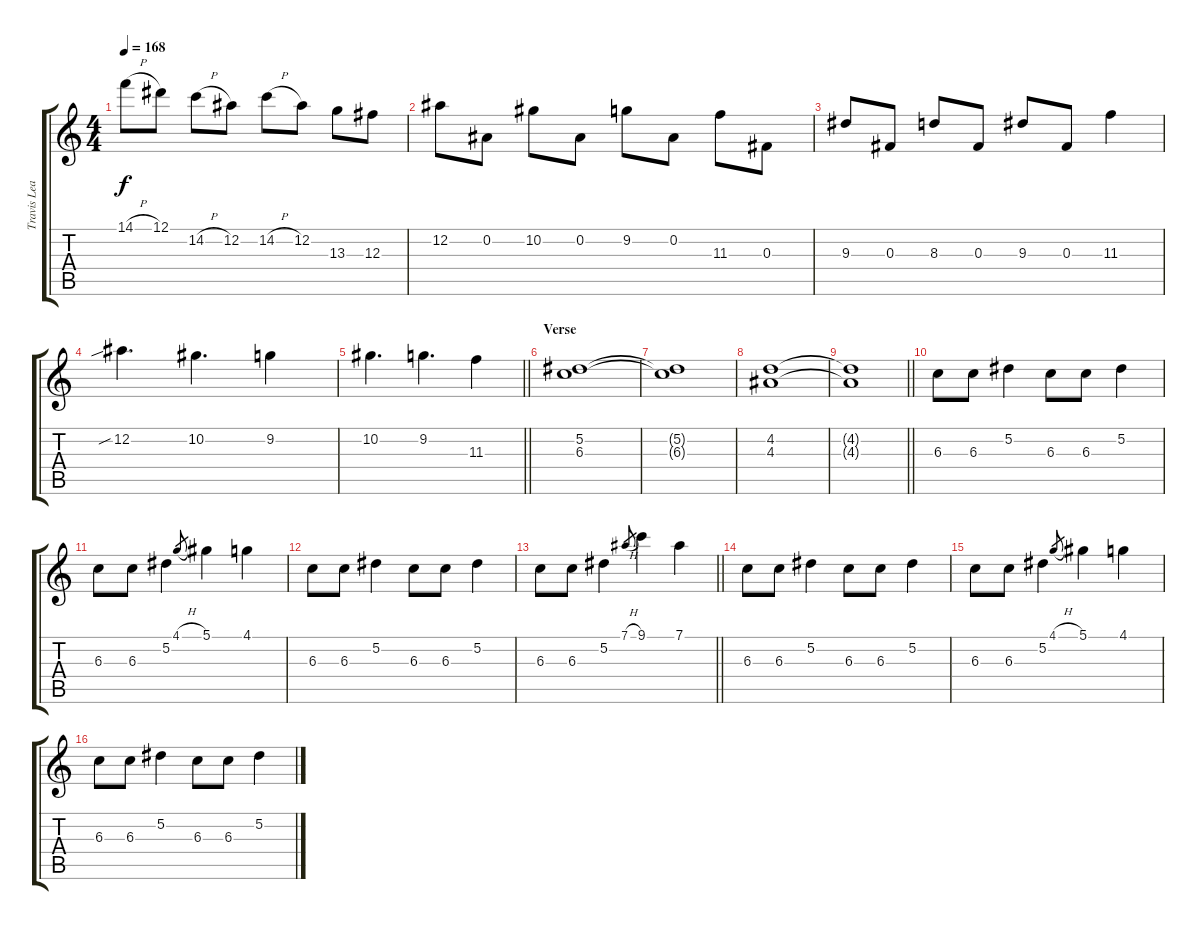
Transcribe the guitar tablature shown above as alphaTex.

\track ("Travis Lead" "Travis Lea") {instrument electricguitarjazz}
\staff {score tabs}
\tuning (Eb4 Bb3 Gb3 Db3 Ab2 Eb2) {hide}
\ts (4 4)
\tempo 168
\clef g2
\ks c
14.1{h}.8{dy f} 12.1.8 14.2{h}.8 12.2.8 14.2{h}.8 12.2.8 13.3.8 12.3.8 |
12.2.8 0.2.8 10.2.8 0.2.8 9.2.8 0.2.8 11.3.8 0.3.8 |
9.3.8 0.3.8 8.3.8 0.3.8 9.3.8 0.3.8 11.3.4 |
12.2{sib}.4{d} 10.2.4{d} 9.2.4 |
\barLineRight lightlight
10.2.4{d} 9.2.4{d} 11.3.4 |
\section ("" "Verse")
(5.2 6.3).1{instrument electricguitarjazz} |
(5.2{t} 6.3{t}).1 |
(4.2 4.3).1 |
\barLineRight lightlight
(4.2{t} 4.3{t}).1 |
6.3.8 6.3.8 5.2.4 6.3.8 6.3.8 5.2.4 |
6.3.8 6.3.8 5.2.4 4.1{h}.8{gr} 5.1.4 4.1.4 |
6.3.8 6.3.8 5.2.4 6.3.8 6.3.8 5.2.4 |
\barLineRight lightlight
6.3.8 6.3.8 5.2.4 7.1{h}.8{gr} 9.1.4 7.1.4 |
6.3.8 6.3.8 5.2.4 6.3.8 6.3.8 5.2.4 |
6.3.8 6.3.8 5.2.4 4.1{h}.8{gr} 5.1.4 4.1.4 |
6.3.8 6.3.8 5.2.4 6.3.8 6.3.8 5.2.4
